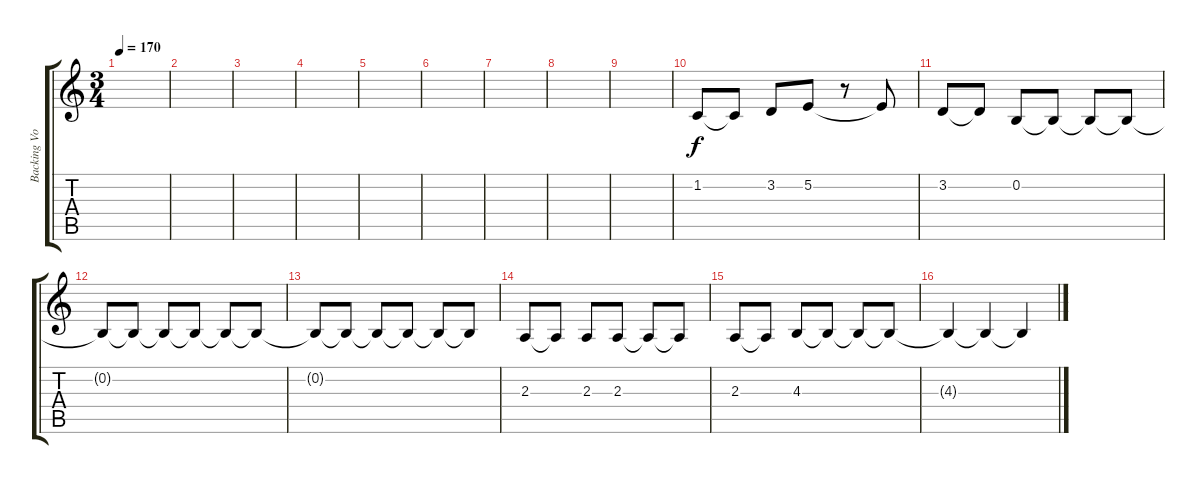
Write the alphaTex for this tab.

\track ("Backing Vocal" "Backing Vo") {instrument violin}
\staff {score tabs}
\tuning (E4 B3 G3 D3 A2 E2) {hide}
\ts (3 4)
\tempo 170
\clef g2
\ks c
|
|
|
|
|
|
|
|
|
1.2.8 1.2{t}.8 3.2.8 5.2.8 r.8 5.2{t}.8 |
3.2.8 3.2{t}.8 0.2.8 0.2{t}.8 0.2{t}.8 0.2{t}.8 |
0.2{t}.8 0.2{t}.8 0.2{t}.8 0.2{t}.8 0.2{t}.8 0.2{t}.8 |
0.2{t}.8 0.2{t}.8 0.2{t}.8 0.2{t}.8 0.2{t}.8 0.2{t}.8 |
2.3.8 2.3{t}.8 2.3.8 2.3.8 2.3{t}.8 2.3{t}.8 |
2.3.8 2.3{t}.8 4.3.8 4.3{t}.8 4.3{t}.8 4.3{t}.8 |
4.3{t}.4 4.3{t}.4 4.3{t}.4
